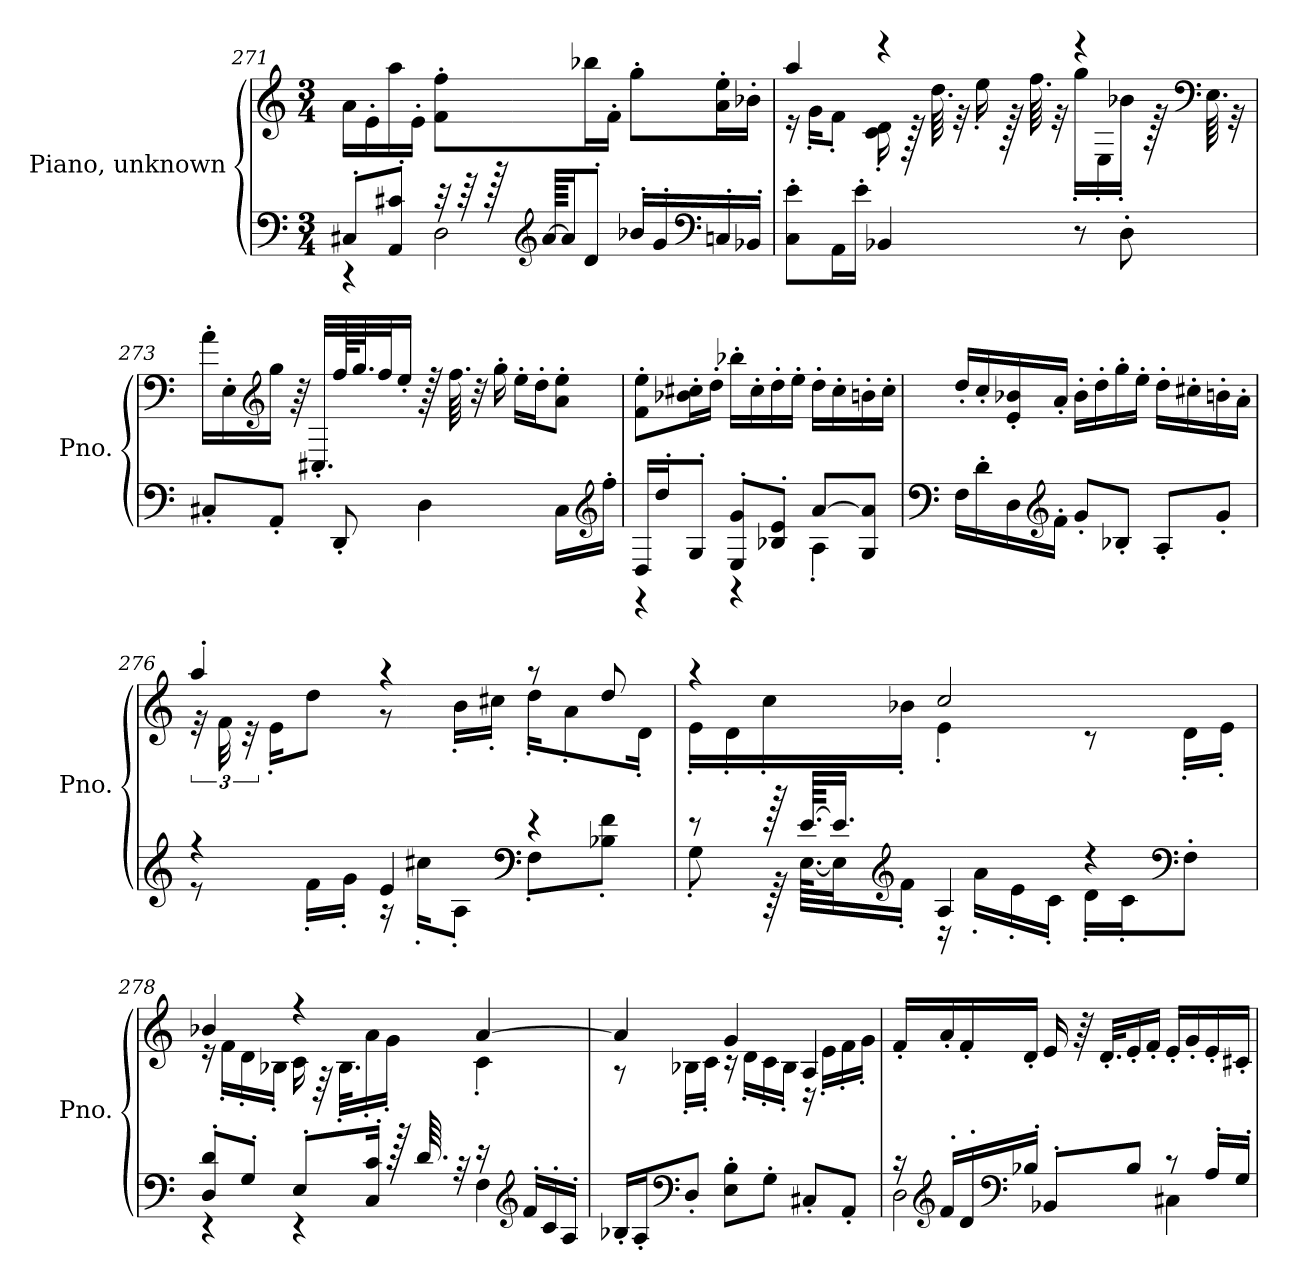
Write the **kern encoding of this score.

**kern	**kern
*part1	*part1
*staff2	*staff1
*I"Piano, unknown	*
*I'Pno.	*
*clefF4	*clefG2
*k[]	*k[]
*M3/4	*M3/4
=271	=271
*^	*
8C#X'/L	4r	16a\LL
.	.	16e'\
8AA/' 8c#X/'J	.	16aa\
.	.	16e'\JJ
32r	2D\	8f\' 8ff\'L
64r	.	.
128r	.	.
*clefG2	*	*
[128a/KKKLL	.	.
16a/J]	.	.
8d'/J	.	16bb-X\L
.	.	16f'\JJ
16b-X'/LL	.	8gg'\L
16g'/	.	.
*clefF4	*	*
16Cn'/	.	16a\' 16ee\'L
16BB-X'/JJ	.	16b-X'\JJ
*v	*v	*
!!LO:LB:g=z
=272	=272
*	*^
8C\' 8e\'L	4aa/	16r
.	.	16g'\KL
16AA\L	.	8f'\J
16e'\JJ	.	.
4BB-X/	4r	16c\' 16d\'
.	.	128r
.	.	64.dd\
.	.	32r
.	.	16ee'\
.	.	128r
.	.	64.ff\
.	.	32r
8r	4r	16gg'\LL
.	.	16E'\
8D'\	.	16b-X'\JJ
.	.	128r
*	*clefF4	*
.	.	64.E\
.	.	32r
*	*v	*v
=273	=273
8C#X'/L	16a'\LL
.	16E'\
*	*clefG2
8AA'/J	16gg\JJ
.	64r
.	32.C#X'/LLL
8DD'/	128ff/KL
.	64.gg/J
.	32ff/J
.	16ee'/JJ
4D\	128r
.	64.ff\
.	32r
.	16gg'\
.	16ee'\LL
.	16dd'\J
16C#\LL	8a\' 8ee\'J
*clefG2	*
16ff'\JJ	.
!!LO:PB:g=z
=274	=274
*^	*
16D/LL	4r	8f\' 8ee\'L
16dd'/J	.	.
8G'/J	.	16b-X\' 16cc#X\'L
.	.	16dd'\JJ
8E/' 8g/'L	4r	16bb-X'\LL
.	.	16cc#'\
8B-X/' 8e/'J	.	16dd'\
.	.	16ee'\JJ
[8a/L	4A'\	16dd'\LL
.	.	16cc#'\
8G/ 8a/]J	.	16bn'\
.	.	16cc#'\JJ
*v	*v	*
=275	=275
*clefF4	*
16F\LL	16dd'/LL
16d'\	16cc'/
16D\	16e/' 16b-X/'
*clefG2	*
16f'\JJ	16a'/JJ
8g'/L	16b-'\LL
.	16dd'\
8B-X'/J	16gg'\
.	16ee'\JJ
8A'/L	16dd'\LL
.	16cc#X'\
8g'/J	16bn'\
.	16a'\JJ
!!LO:LB:g=z
=276	=276
*^	*^
4r	8r	4aa'/	48r
.	.	.	48f\
.	.	.	48r
.	.	.	16e'\KL
.	16f'\LL	.	8dd\J
.	16g'\JJ	.	.
4e/	16r	4r	8r
.	16cc#X'\KL	.	.
.	8A'\J	.	16b'\LL
.	.	.	16cc#X'\JJ
*clefF4	*	*	*
4r	8F'\L	8r	16dd'\KL
.	.	.	8a'\
.	8B-X\' 8f\'J	8dd/	.
.	.	.	16d'\Jk
=277	=277	=277	=277
8r	8G'\	4r	16e'\LL
.	.	.	16d'\
128r	128r	.	16cc'\
[64.e/KKLL	[64.E\KLLL	.	.
16.e/JJ]	32E\J]	.	.
*clefG2	*	*	*
.	16f'\JJ	.	16b-X'\JJ
4A/	16r	2cc/	4e'\
.	16a'\LL	.	.
.	16e'\	.	.
.	16c'\JJ	.	.
4r	16d'\LL	.	8r
.	16c'\J	.	.
*clefF4	*	*	*
.	8F'\J	.	16d'\LL
.	.	.	16e'\JJ
!!LO:LB:g=z	!!
=278	=278	=278	=278
8D/' 8d/'L	4r	4b-X/	16r
.	.	.	16f'\LL
8G'/J	.	.	16d'\
.	.	.	16B-X'\JJ
8E'/L	4r	4r	16c\
.	.	.	64r
.	.	.	32.B-'\KLL
16C/' 16c/'Jk	.	.	16a'\
128r	.	.	16g'\JJ
64.d/	.	.	.
32r	.	.	.
16r	4F\	[4a/	4c'\
*clefG2	*	*	*
16f'/LL	.	.	.
16c'/	.	.	.
16A'/JJ	.	.	.
*v	*v	*	*
=279	=279	=279
16B-X'/LL	4a/]	8r
16A'/J	.	.
*clefF4	*	*
8D'/J	.	16B-X'\LL
.	.	16c'\JJ
8E\' 8B-\'L	4g/	16r
.	.	16d'\LL
8G'\J	.	16c'\
.	.	16B-'\JJ
8C#X'/L	4A/	16r
.	.	16e'\LL
8AA'/J	.	16f'\
.	.	16g'\JJ
*	*v	*v
!!LO:LB:g=z
=280	=280
*^	*
16r	2D\	16f'/LL
*clefG2	*	*
16f'/LL	.	16a'/
16d'/	.	16f'/
*clefF4	*	*
16B-X'/JJ	.	16d'/JJ
8BB-X'/L	.	16e/
.	.	64r
.	.	32.d'/KLL
8B-/J	.	16e'/
.	.	16f'/JJ
8r	4C#X\	16e'/LL
.	.	16g'/
16A'/LL	.	16e'/
16G'/JJ	.	16c#X'/JJ
*v	*v	*
=	=
*-	*-
